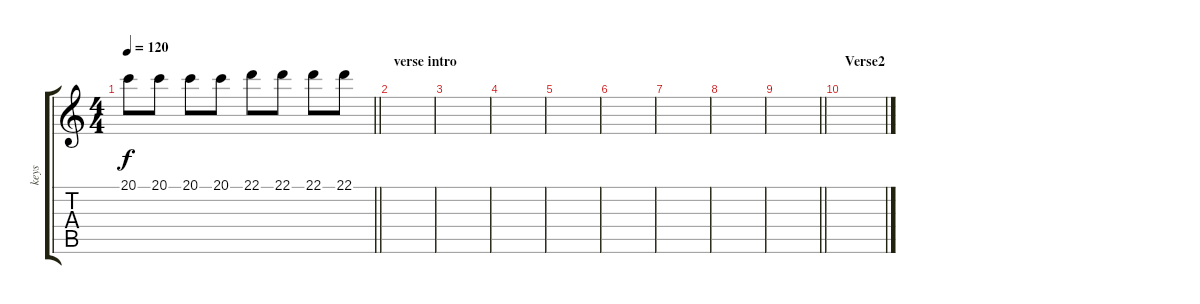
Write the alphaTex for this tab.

\track ("keys" "keys") {instrument electricgrandpiano}
\staff {score tabs}
\tuning (E4 B3 G3 D3 A2 D2) {hide}
\ts (4 4)
\tempo 120
\clef g2
\barLineRight lightlight
\ks c
20.1.8{dy f} 20.1.8 20.1.8 20.1.8 22.1.8 22.1.8 22.1.8 22.1.8 |
\section ("" "verse intro")
|
|
|
|
|
|
|
\barLineRight lightlight
|
\section ("" "Verse2")
